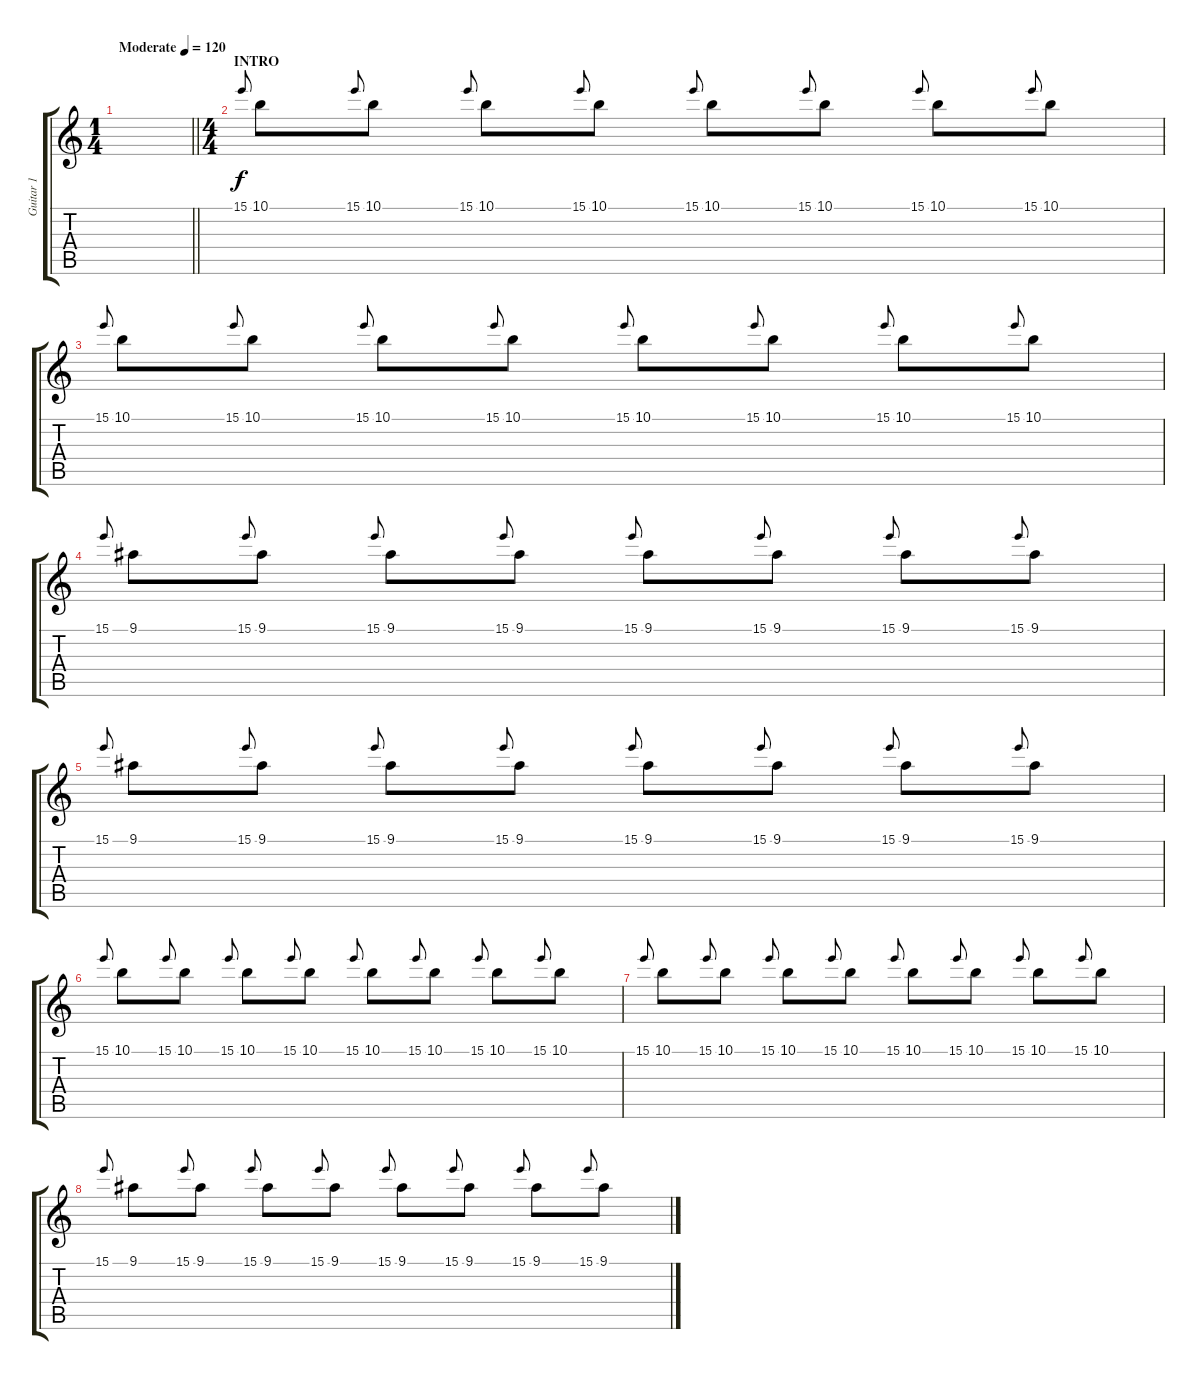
\track ("Guitar 1" "Guitar 1") {instrument distortionguitar}
\staff {score tabs}
\tuning (Db4 Ab3 E3 B2 Gb2 B1) {hide}
\ts (1 4)
\tempo (120 "Moderate")
\clef g2
\barLineRight lightlight
\ks c
|
\ts (4 4)
\section ("" "INTRO")
15.1.8{gr onbeat} 10.1.8{volume 12} 15.1.8{gr onbeat} 10.1.8 15.1.8{gr onbeat} 10.1.8 15.1.8{gr onbeat} 10.1.8 15.1.8{gr onbeat} 10.1.8 15.1.8{gr onbeat} 10.1.8 15.1.8{gr onbeat} 10.1.8 15.1.8{gr onbeat} 10.1.8 |
15.1.8{gr onbeat} 10.1.8 15.1.8{gr onbeat} 10.1.8 15.1.8{gr onbeat} 10.1.8 15.1.8{gr onbeat} 10.1.8 15.1.8{gr onbeat} 10.1.8 15.1.8{gr onbeat} 10.1.8 15.1.8{gr onbeat} 10.1.8 15.1.8{gr onbeat} 10.1.8 |
15.1.8{gr onbeat} 9.1.8 15.1.8{gr onbeat} 9.1.8 15.1.8{gr onbeat} 9.1.8 15.1.8{gr onbeat} 9.1.8 15.1.8{gr onbeat} 9.1.8 15.1.8{gr onbeat} 9.1.8 15.1.8{gr onbeat} 9.1.8 15.1.8{gr onbeat} 9.1.8 |
15.1.8{gr onbeat} 9.1.8 15.1.8{gr onbeat} 9.1.8 15.1.8{gr onbeat} 9.1.8 15.1.8{gr onbeat} 9.1.8 15.1.8{gr onbeat} 9.1.8 15.1.8{gr onbeat} 9.1.8 15.1.8{gr onbeat} 9.1.8 15.1.8{gr onbeat} 9.1.8 |
15.1.8{gr onbeat} 10.1.8 15.1.8{gr onbeat} 10.1.8 15.1.8{gr onbeat} 10.1.8 15.1.8{gr onbeat} 10.1.8 15.1.8{gr onbeat} 10.1.8 15.1.8{gr onbeat} 10.1.8 15.1.8{gr onbeat} 10.1.8 15.1.8{gr onbeat} 10.1.8 |
15.1.8{gr onbeat} 10.1.8 15.1.8{gr onbeat} 10.1.8 15.1.8{gr onbeat} 10.1.8 15.1.8{gr onbeat} 10.1.8 15.1.8{gr onbeat} 10.1.8 15.1.8{gr onbeat} 10.1.8 15.1.8{gr onbeat} 10.1.8 15.1.8{gr onbeat} 10.1.8 |
15.1.8{gr onbeat} 9.1.8 15.1.8{gr onbeat} 9.1.8 15.1.8{gr onbeat} 9.1.8 15.1.8{gr onbeat} 9.1.8 15.1.8{gr onbeat} 9.1.8 15.1.8{gr onbeat} 9.1.8 15.1.8{gr onbeat} 9.1.8 15.1.8{gr onbeat} 9.1.8
